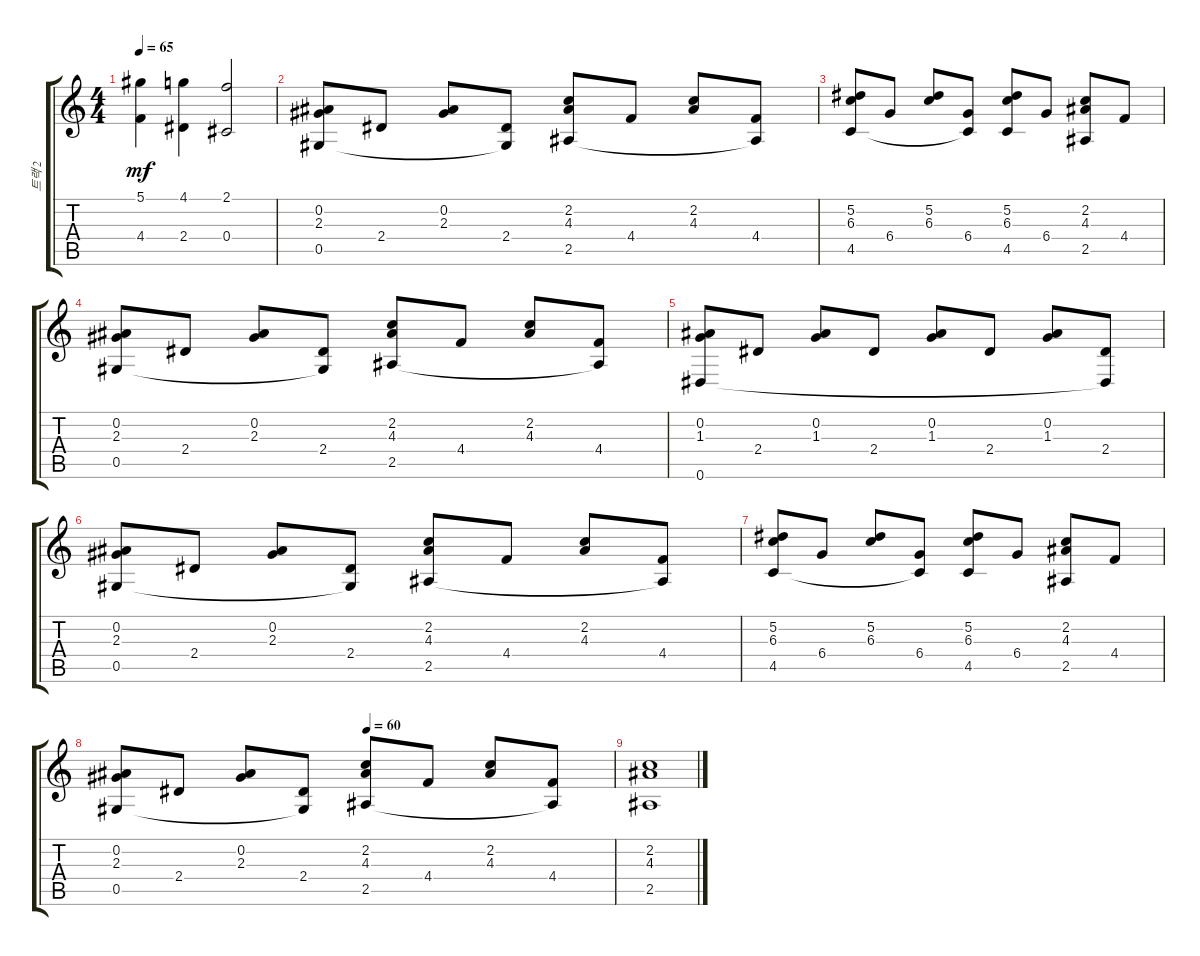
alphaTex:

\track ("트랙 2" "트랙 2") {instrument acousticguitarsteel}
\staff {score tabs}
\tuning (Eb4 Bb3 Gb3 Db3 Ab2 Eb2) {hide}
\ts (4 4)
\tempo 65
\clef g2
\ks c
(5.1 4.4).4{dy mf} (4.1 2.4).4 (2.1 0.4).2 |
(0.2 2.3 0.5).8 2.4.8 (0.2 2.3).8 (2.4 0.5{t}).8 (2.2 4.3 2.5).8 4.4.8 (2.2 4.3).8 (4.4 2.5{t}).8 |
(5.2 6.3 4.5).8 6.4.8 (5.2 6.3).8 (6.4 4.5{t}).8 (5.2 6.3 4.5).8 6.4.8 (2.2 4.3 2.5).8 4.4.8 |
(0.2 2.3 0.5).8 2.4.8 (0.2 2.3).8 (2.4 0.5{t}).8 (2.2 4.3 2.5).8 4.4.8 (2.2 4.3).8 (4.4 2.5{t}).8 |
(0.2 1.3 0.6).8 2.4.8 (0.2 1.3).8 2.4.8 (0.2 1.3).8 2.4.8 (0.2 1.3).8 (2.4 0.6{t}).8 |
(0.2 2.3 0.5).8 2.4.8 (0.2 2.3).8 (2.4 0.5{t}).8 (2.2 4.3 2.5).8 4.4.8 (2.2 4.3).8 (4.4 2.5{t}).8 |
(5.2 6.3 4.5).8 6.4.8 (5.2 6.3).8 (6.4 4.5{t}).8 (5.2 6.3 4.5).8 6.4.8 (2.2 4.3 2.5).8 4.4.8 |
\tempo (60 0.5)
(0.2 2.3 0.5).8 2.4.8 (0.2 2.3).8 (2.4 0.5{t}).8 (2.2 4.3 2.5).8 4.4.8 (2.2 4.3).8 (4.4 2.5{t}).8 |
(2.2 4.3 2.5).1
